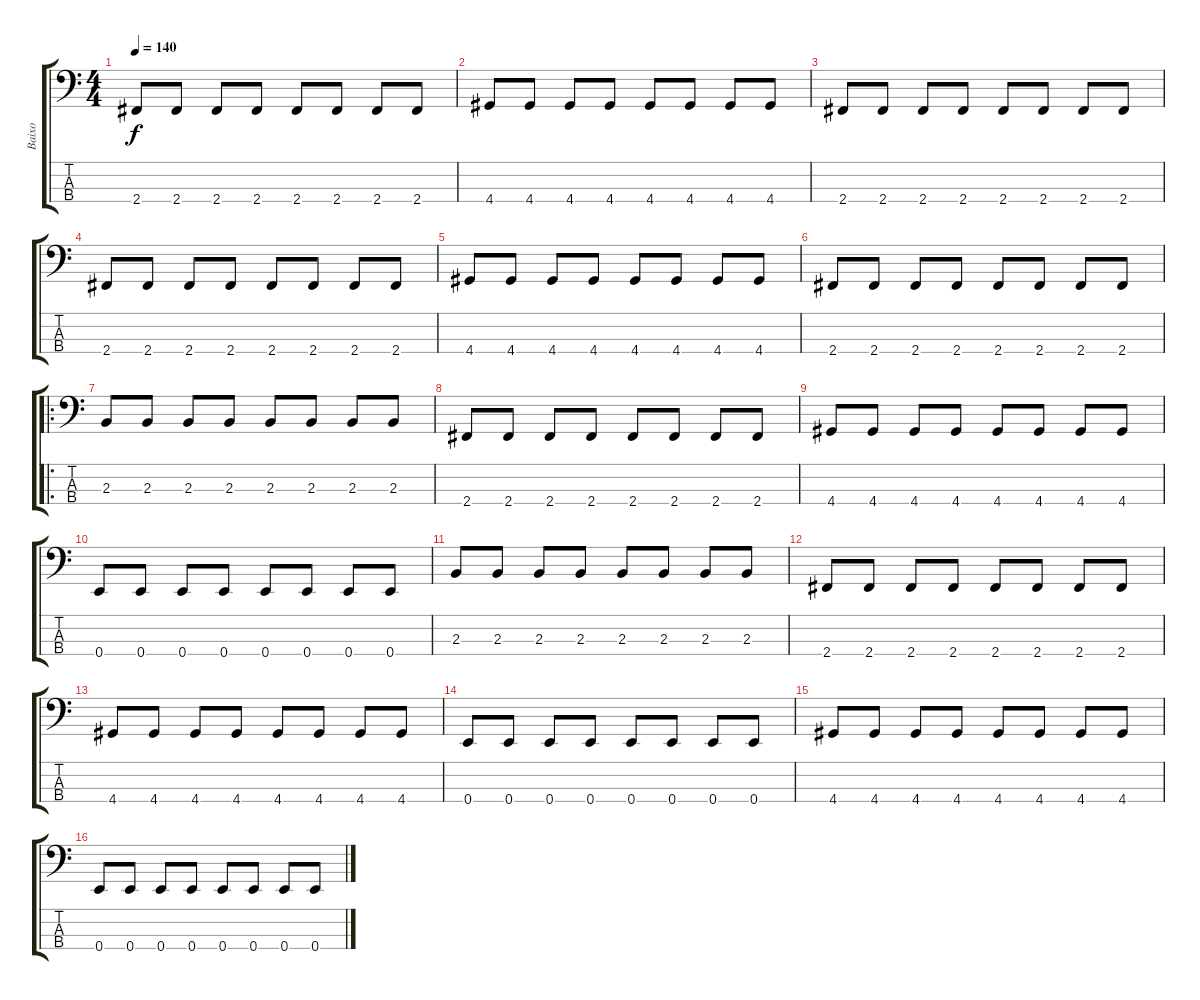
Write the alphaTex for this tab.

\track ("Baixo" "Baixo") {instrument electricbasspick}
\staff {score tabs}
\tuning (G2 D2 A1 E1) {hide}
\ts (4 4)
\tempo 140
\clef f4
\ks c
2.4.8{dy f instrument electricbasspick} 2.4.8 2.4.8 2.4.8 2.4.8 2.4.8 2.4.8 2.4.8 |
4.4.8 4.4.8 4.4.8 4.4.8 4.4.8 4.4.8 4.4.8 4.4.8 |
2.4.8 2.4.8 2.4.8 2.4.8 2.4.8 2.4.8 2.4.8 2.4.8 |
2.4.8 2.4.8 2.4.8 2.4.8 2.4.8 2.4.8 2.4.8 2.4.8 |
4.4.8 4.4.8 4.4.8 4.4.8 4.4.8 4.4.8 4.4.8 4.4.8 |
2.4.8 2.4.8 2.4.8 2.4.8 2.4.8 2.4.8 2.4.8 2.4.8 |
\ro
2.3.8 2.3.8 2.3.8 2.3.8 2.3.8 2.3.8 2.3.8 2.3.8 |
2.4.8 2.4.8 2.4.8 2.4.8 2.4.8 2.4.8 2.4.8 2.4.8 |
4.4.8 4.4.8 4.4.8 4.4.8 4.4.8 4.4.8 4.4.8 4.4.8 |
0.4.8 0.4.8 0.4.8 0.4.8 0.4.8 0.4.8 0.4.8 0.4.8 |
2.3.8 2.3.8 2.3.8 2.3.8 2.3.8 2.3.8 2.3.8 2.3.8 |
2.4.8 2.4.8 2.4.8 2.4.8 2.4.8 2.4.8 2.4.8 2.4.8 |
4.4.8 4.4.8 4.4.8 4.4.8 4.4.8 4.4.8 4.4.8 4.4.8 |
0.4.8 0.4.8 0.4.8 0.4.8 0.4.8 0.4.8 0.4.8 0.4.8 |
4.4.8 4.4.8 4.4.8 4.4.8 4.4.8 4.4.8 4.4.8 4.4.8 |
0.4.8 0.4.8 0.4.8 0.4.8 0.4.8 0.4.8 0.4.8 0.4.8
